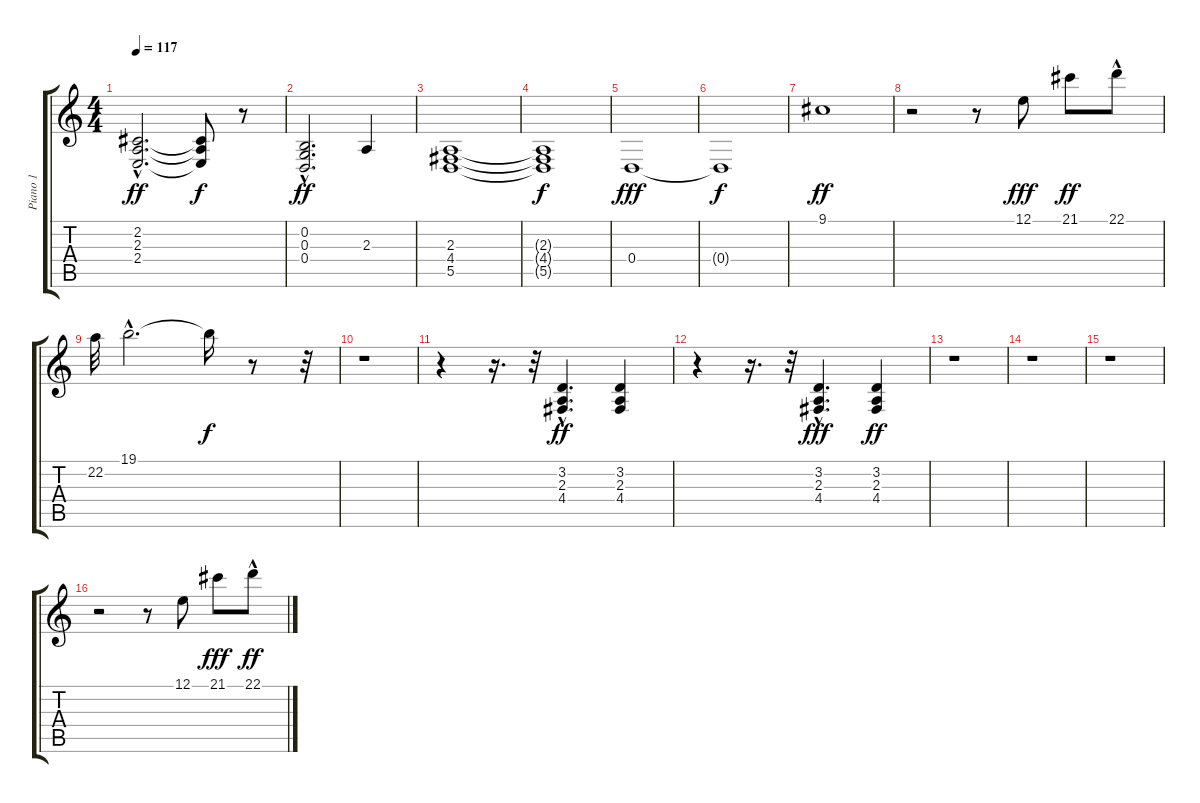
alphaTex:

\track ("Piano 1" "Piano 1") {instrument acousticgrandpiano}
\staff {score tabs}
\tuning (E4 B3 G3 D3 A2 E2) {hide}
\ts (4 4)
\tempo 117
\clef g2
\ks c
(2.2{hac} 2.3{hac} 2.4{hac}).2{d dy ff} (2.2{t} 2.3{t} 2.4{t}).8{dy f} r.8 |
(0.2{hac} 0.3{hac} 0.4{hac}).2{d dy ff} 2.3.4 |
(2.3 4.4 5.5).1 |
(2.3{t} 4.4{t} 5.5{t}).1{dy f} |
0.4.1{dy fff} |
0.4{t}.1{dy f} |
9.1.1{dy ff} |
r.2 r.8 12.1.8{dy fff} 21.1.8{dy ff} 22.1{hac}.8 |
22.2.32 19.1{hac}.2{d} 19.1{t}.16{dy f} r.8 r.32 |
r.1 |
r.4 r.16{d} r.32 (3.2{hac} 2.3{hac} 4.4{hac}).4{d dy ff} (3.2 2.3 4.4).4 |
r.4 r.16{d} r.32 (3.2{hac} 2.3{hac} 4.4{hac}).4{d dy fff} (3.2 2.3 4.4).4{dy ff} |
r.1 |
r.1 |
r.1 |
r.2 r.8 12.1.8 21.1.8{dy fff} 22.1{hac}.8{dy ff}
